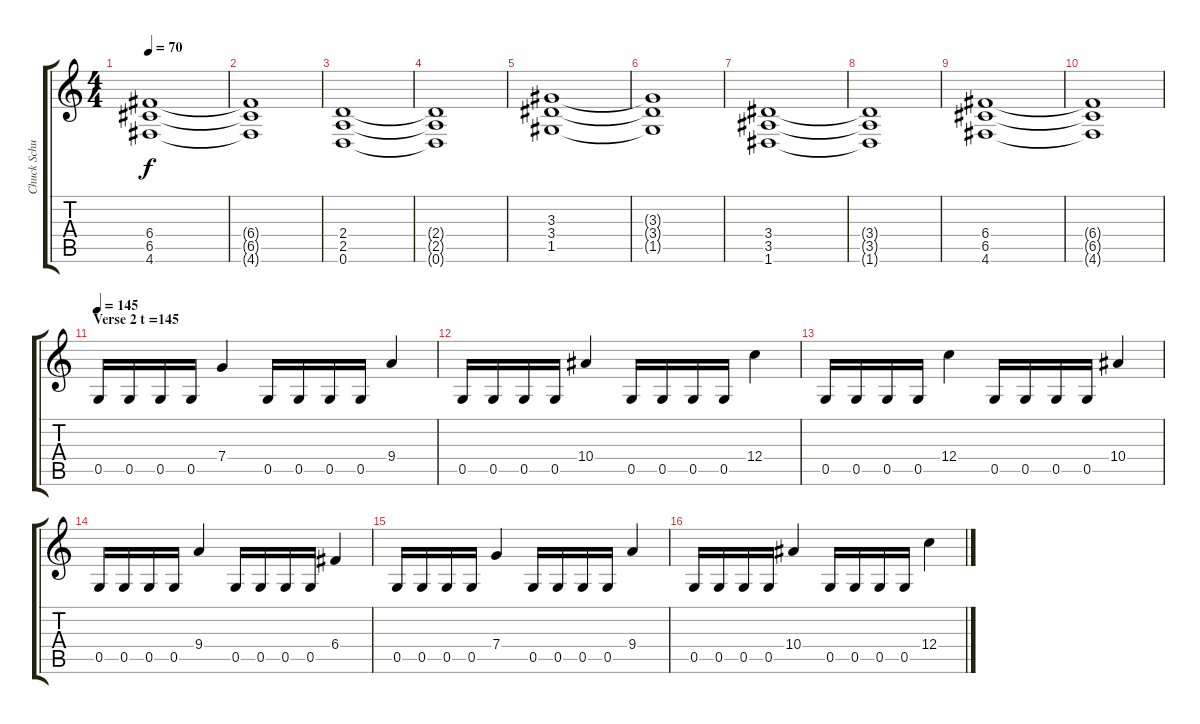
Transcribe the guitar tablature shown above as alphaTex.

\track ("Chuck Schuldiner" "Chuck Schu") {instrument distortionguitar}
\staff {score tabs}
\tuning (D4 A3 F3 C3 G2 D2) {hide}
\ts (4 4)
\tempo 70
\clef g2
\ks c
(6.4 6.5 4.6).1{dy f} |
(6.4{t} 6.5{t} 4.6{t}).1 |
(2.4 2.5 0.6).1 |
(2.4{t} 2.5{t} 0.6{t}).1 |
(3.3 3.4 1.5).1 |
(3.3{t} 3.4{t} 1.5{t}).1 |
(3.4 3.5 1.6).1 |
(3.4{t} 3.5{t} 1.6{t}).1 |
(6.4 6.5 4.6).1 |
(6.4{t} 6.5{t} 4.6{t}).1 |
\section ("" "Verse 2 t =145")
\tempo 145
0.5.16{volume 16} 0.5.16 0.5.16 0.5.16 7.4.4 0.5.16 0.5.16 0.5.16 0.5.16 9.4.4 |
0.5.16 0.5.16 0.5.16 0.5.16 10.4.4 0.5.16 0.5.16 0.5.16 0.5.16 12.4.4 |
0.5.16 0.5.16 0.5.16 0.5.16 12.4.4 0.5.16 0.5.16 0.5.16 0.5.16 10.4.4 |
0.5.16 0.5.16 0.5.16 0.5.16 9.4.4 0.5.16 0.5.16 0.5.16 0.5.16 6.4.4 |
0.5.16 0.5.16 0.5.16 0.5.16 7.4.4 0.5.16 0.5.16 0.5.16 0.5.16 9.4.4 |
0.5.16 0.5.16 0.5.16 0.5.16 10.4.4 0.5.16 0.5.16 0.5.16 0.5.16 12.4.4
